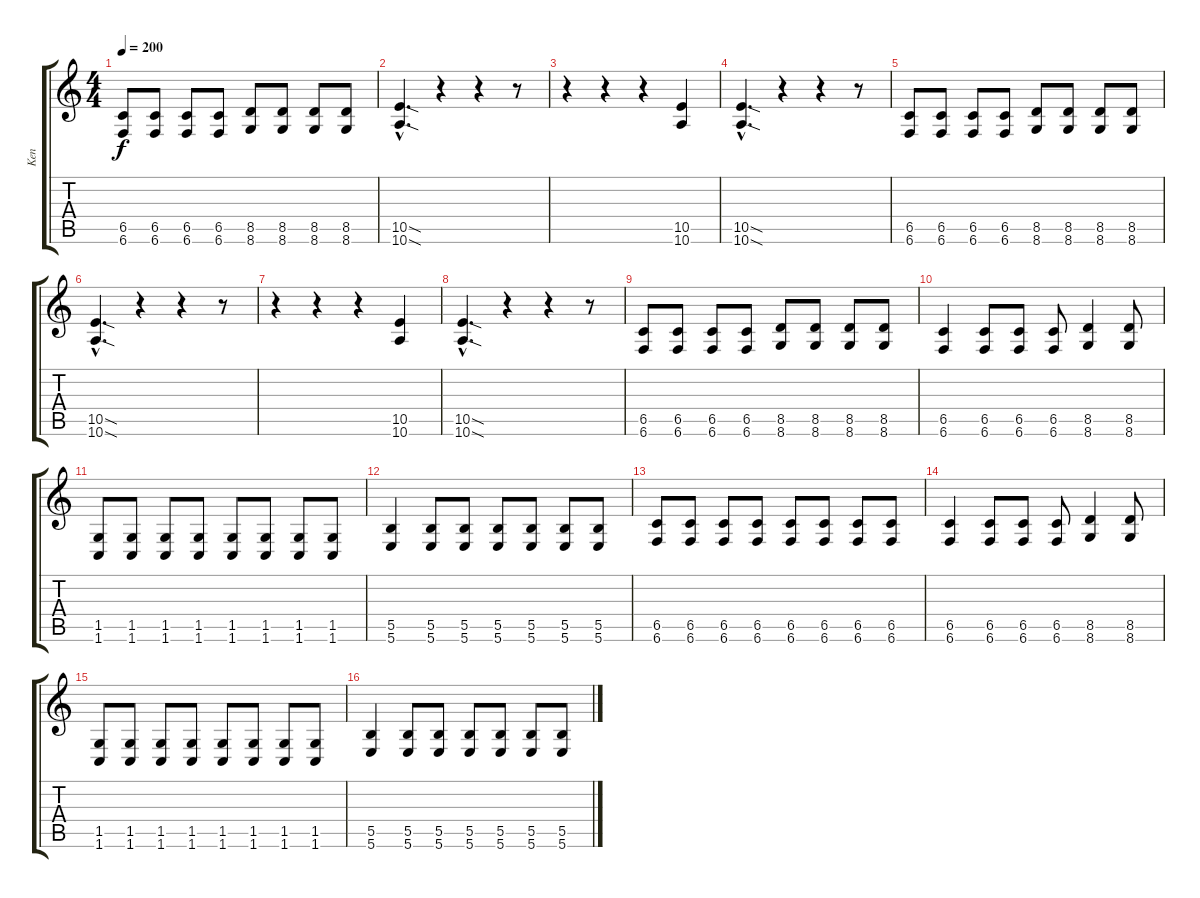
\track ("Ken" "Ken") {instrument distortionguitar}
\staff {score tabs}
\tuning (Db4 Ab3 E3 B2 Gb2 B1) {hide}
\ts (4 4)
\tempo 200
\clef g2
\ks c
(6.5 6.6).8{dy f} (6.5 6.6).8 (6.5 6.6).8 (6.5 6.6).8 (8.5 8.6).8 (8.5 8.6).8 (8.5 8.6).8 (8.5 8.6).8 |
(10.5{sod hac} 10.6{sod hac}).4{d} r.4 r.4 r.8 |
r.4 r.4 r.4 (10.5 10.6).4 |
(10.5{sod hac} 10.6{sod hac}).4{d} r.4 r.4 r.8 |
(6.5 6.6).8 (6.5 6.6).8 (6.5 6.6).8 (6.5 6.6).8 (8.5 8.6).8 (8.5 8.6).8 (8.5 8.6).8 (8.5 8.6).8 |
(10.5{sod hac} 10.6{sod hac}).4{d} r.4 r.4 r.8 |
r.4 r.4 r.4 (10.5 10.6).4 |
(10.5{sod hac} 10.6{sod hac}).4{d} r.4 r.4 r.8 |
(6.5 6.6).8 (6.5 6.6).8 (6.5 6.6).8 (6.5 6.6).8 (8.5 8.6).8 (8.5 8.6).8 (8.5 8.6).8 (8.5 8.6).8 |
(6.5 6.6).4 (6.5 6.6).8 (6.5 6.6).8 (6.5 6.6).8 (8.5 8.6).4 (8.5 8.6).8 |
(1.5 1.6).8 (1.5 1.6).8 (1.5 1.6).8 (1.5 1.6).8 (1.5 1.6).8 (1.5 1.6).8 (1.5 1.6).8 (1.5 1.6).8 |
(5.5 5.6).4 (5.5 5.6).8 (5.5 5.6).8 (5.5 5.6).8 (5.5 5.6).8 (5.5 5.6).8 (5.5 5.6).8 |
(6.5 6.6).8 (6.5 6.6).8 (6.5 6.6).8 (6.5 6.6).8 (6.5 6.6).8 (6.5 6.6).8 (6.5 6.6).8 (6.5 6.6).8 |
(6.5 6.6).4 (6.5 6.6).8 (6.5 6.6).8 (6.5 6.6).8 (8.5 8.6).4 (8.5 8.6).8 |
(1.5 1.6).8 (1.5 1.6).8 (1.5 1.6).8 (1.5 1.6).8 (1.5 1.6).8 (1.5 1.6).8 (1.5 1.6).8 (1.5 1.6).8 |
(5.5 5.6).4 (5.5 5.6).8 (5.5 5.6).8 (5.5 5.6).8 (5.5 5.6).8 (5.5 5.6).8 (5.5 5.6).8
